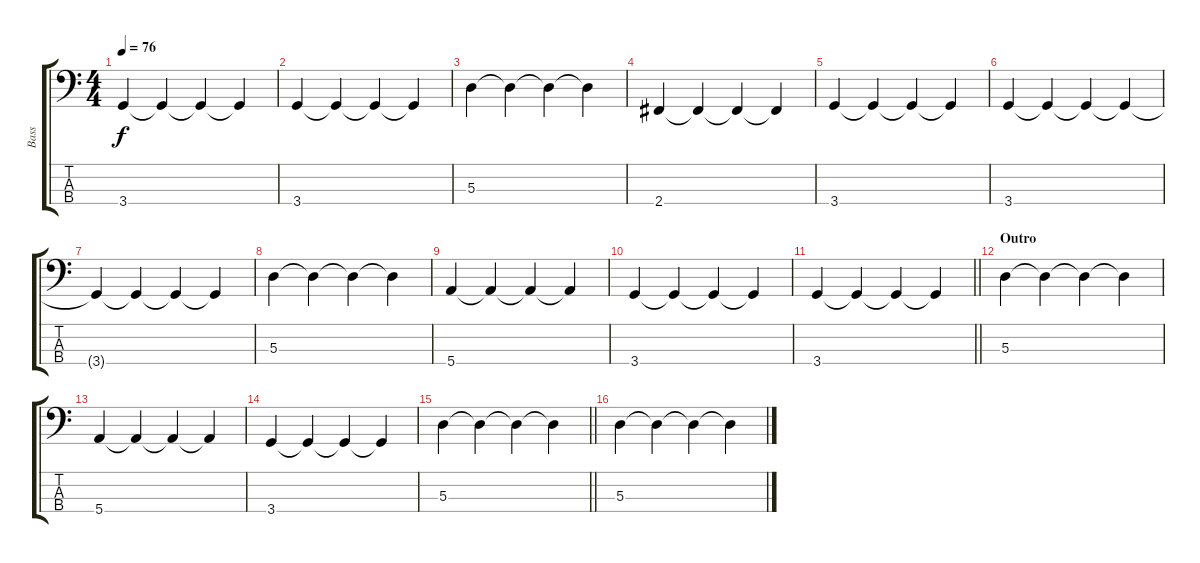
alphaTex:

\track ("Bass" "Bass") {instrument electricbassfinger}
\staff {score tabs}
\tuning (G2 D2 A1 E1) {hide}
\ts (4 4)
\tempo 76
\clef f4
\ks c
3.4.4{dy f} 3.4{t}.4 3.4{t}.4 3.4{t}.4 |
3.4.4 3.4{t}.4 3.4{t}.4 3.4{t}.4 |
5.3.4 5.3{t}.4 5.3{t}.4 5.3{t}.4 |
2.4.4 2.4{t}.4 2.4{t}.4 2.4{t}.4 |
3.4.4 3.4{t}.4 3.4{t}.4 3.4{t}.4 |
3.4.4 3.4{t}.4 3.4{t}.4 3.4{t}.4 |
3.4{t}.4 3.4{t}.4 3.4{t}.4 3.4{t}.4 |
5.3.4 5.3{t}.4 5.3{t}.4 5.3{t}.4 |
5.4.4 5.4{t}.4 5.4{t}.4 5.4{t}.4 |
3.4.4 3.4{t}.4 3.4{t}.4 3.4{t}.4 |
\barLineRight lightlight
3.4.4 3.4{t}.4 3.4{t}.4 3.4{t}.4 |
\section ("" "Outro")
5.3.4 5.3{t}.4 5.3{t}.4 5.3{t}.4 |
5.4.4 5.4{t}.4 5.4{t}.4 5.4{t}.4 |
3.4.4 3.4{t}.4 3.4{t}.4 3.4{t}.4 |
\barLineRight lightlight
5.3.4 5.3{t}.4 5.3{t}.4 5.3{t}.4 |
5.3.4 5.3{t}.4 5.3{t}.4 5.3{t}.4
